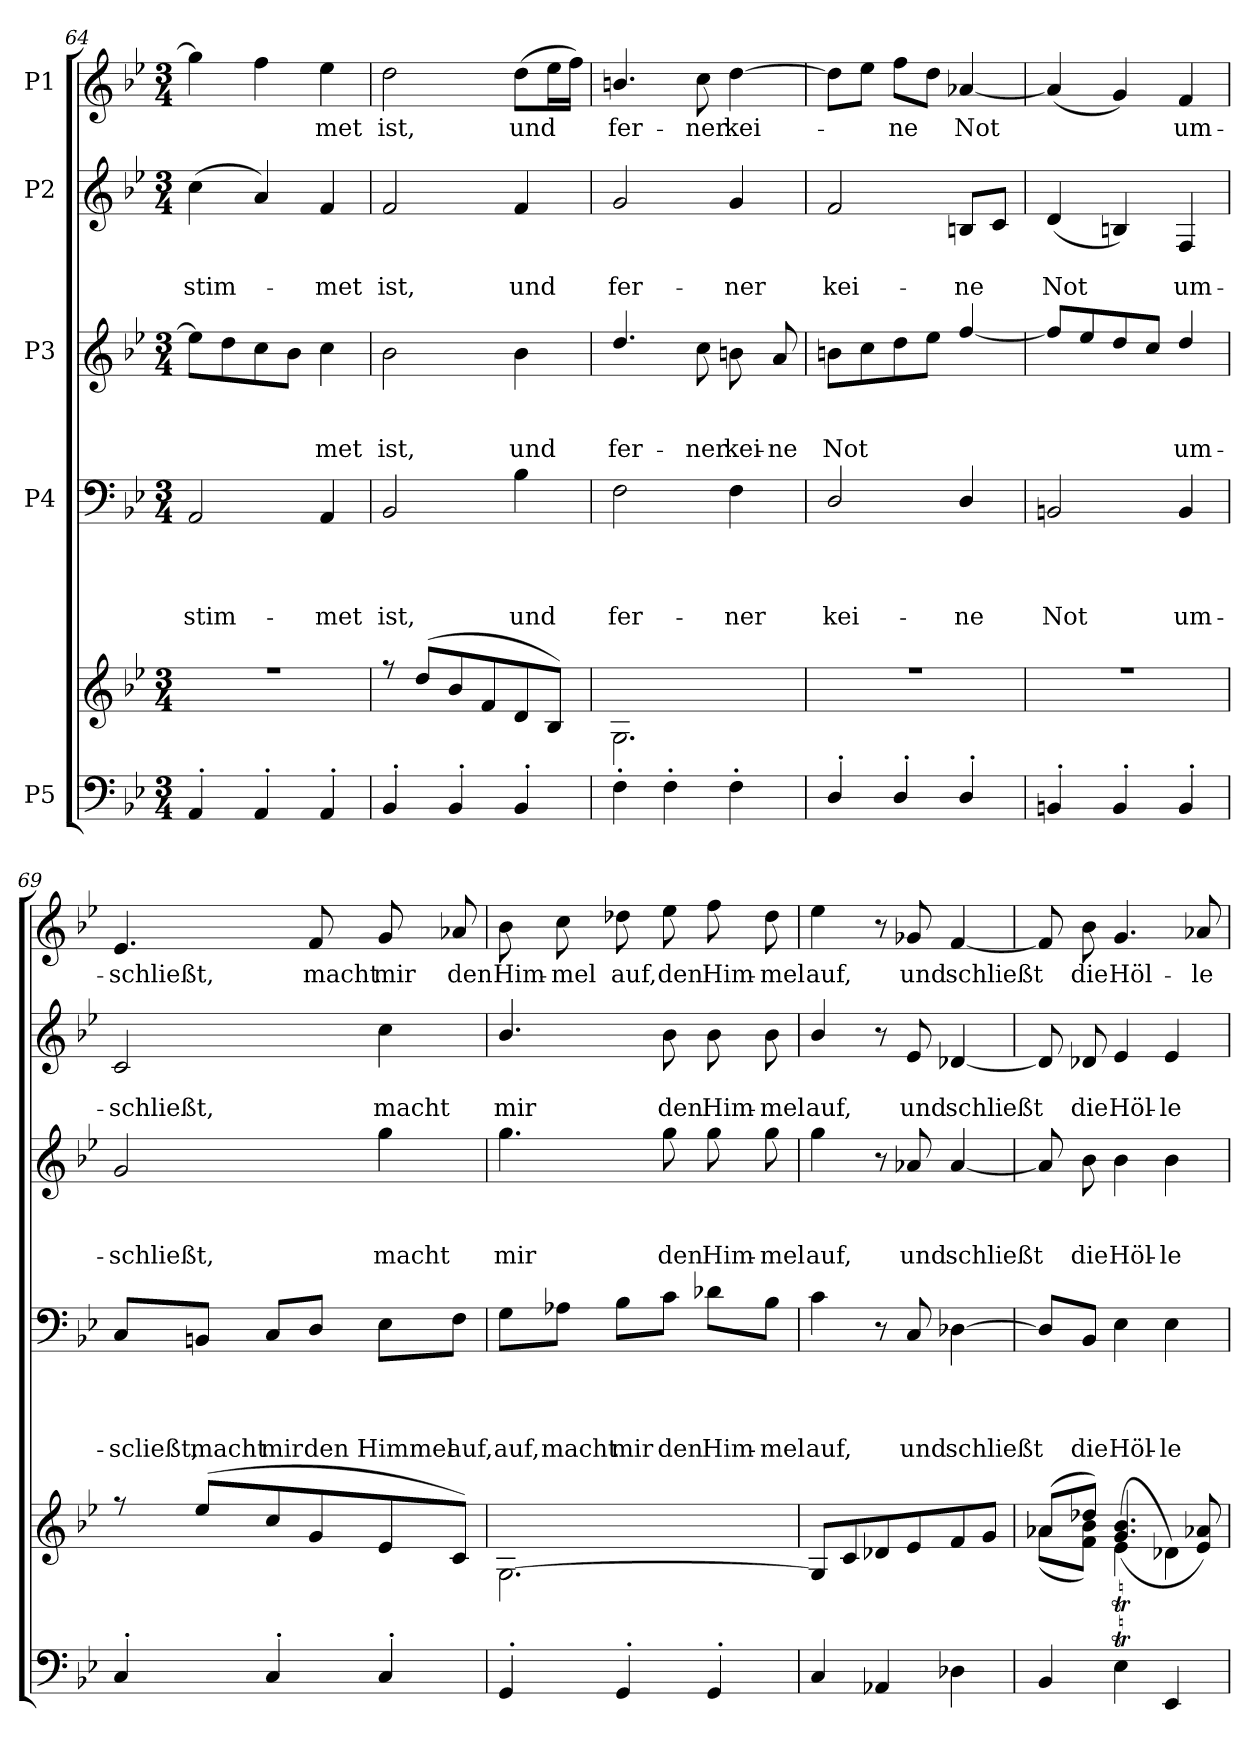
**kern	**kern	**kern	**text	**text	**text	**text	**kern	**text	**text	**text	**kern	**text	**text	**kern	**text
*part5	*part5	*part4	*part4	*part4	*part4	*part4	*part3	*part3	*part3	*part3	*part2	*part2	*part2	*part1	*part1
*staff6	*staff5	*staff4	*staff4	*staff4	*staff4	*staff4	*staff3	*staff3	*staff3	*staff3	*staff2	*staff2	*staff2	*staff1	*staff1
*I"P5	*	*I"P4	*	*	*	*	*I"P3	*	*	*	*I"P2	*	*	*I"P1	*
*clefF4	*clefG2	*clefF4	*	*	*	*	*clefG2	*	*	*	*clefG2	*	*	*clefG2	*
*	*	*	*	*	*	*	*ITrd7c12	*	*	*	*	*	*	*	*
*k[b-e-]	*k[b-e-]	*k[b-e-]	*	*	*	*	*k[b-e-]	*	*	*	*k[b-e-]	*	*	*k[b-e-]	*
*B-:	*B-:	*B-:	*	*	*	*	*B-:	*	*	*	*B-:	*	*	*B-:	*
*M3/4	*M3/4	*M3/4	*	*	*	*	*M3/4	*	*	*	*M3/4	*	*	*M3/4	*
=64	=64	=64	=64	=64	=64	=64	=64	=64	=64	=64	=64	=64	=64	=64	=64
*^	*	*	*	*	*	*	*	*	*	*	*	*	*	*	*
!	!	!LO:N:vis=1	!	!	!	!	!LO:LY:b	!	!	!	!	!	!	!LO:LY:b	!	!
*	*	*^	*	*	*	*	*	*	*	*	*	*	*	*	*	*
4AA'>/	2.ryy	2.r	2.ryy	2AA/	.	.	.	-stim-	8e-\L]	.	.	.	(>4cc\	.	-stim-	4gg\]	.
.	.	.	.	.	.	.	.	.	8d\	.	.	.	.	.	.	.	.
4AA'>/	.	.	.	.	.	.	.	.	8c\	.	.	.	4a/)	.	.	4ff\	.
.	.	.	.	.	.	.	.	.	8B-\J	.	.	.	.	.	.	.	.
!	!	!	!	!	!	!	!	!LO:LY:b	!	!	!	!LO:LY:b	!	!	!LO:LY:b	!	!LO:LY:b
4AA'>/	.	.	.	4AA/	.	.	.	-met	4c\	.	.	-met	4f/	.	-met	4ee-\	-met
=65	=65	=65	=65	=65	=65	=65	=65	=65	=65	=65	=65	=65	=65	=65	=65	=65	=65
!	!	!	!	!	!	!	!	!LO:LY:b	!	!	!	!LO:LY:b	!	!	!LO:LY:b	!	!LO:LY:b
4BB-'>/	2.ryy	8r	2.ryy	2BB-/	.	.	.	ist,	2B-\	.	.	ist,	2f/	.	ist,	2dd\	ist,
.	.	(>8dd/L	.	.	.	.	.	.	.	.	.	.	.	.	.	.	.
4BB-'>/	.	8b-/	.	.	.	.	.	.	.	.	.	.	.	.	.	.	.
.	.	8f/	.	.	.	.	.	.	.	.	.	.	.	.	.	.	.
!	!	!	!	!	!	!	!	!LO:LY:b	!	!	!	!LO:LY:b	!	!	!LO:LY:b	!	!LO:LY:b
4BB-'>/	.	8d/	.	4B-\	.	.	.	und	4B-\	.	.	und	4f/	.	und	(>8dd\L	und
.	.	8B-/J)	.	.	.	.	.	.	.	.	.	.	.	.	.	16ee-\L	.
.	.	.	.	.	.	.	.	.	.	.	.	.	.	.	.	16ff\JJ)	.
=66	=66	=66	=66	=66	=66	=66	=66	=66	=66	=66	=66	=66	=66	=66	=66	=66	=66
!	!	!	!	!	!	!	!	!LO:LY:b	!	!	!	!LO:LY:b	!	!	!LO:LY:b	!	!LO:LY:b
4F'>\	2.ryy	2.ryy	2.G\	2F\	.	.	.	fer-	4.d/	.	.	fer-	2g/	.	fer-	4.bn/	fer-
4F'>\	.	.	.	.	.	.	.	.	.	.	.	.	.	.	.	.	.
!	!	!	!	!	!	!	!	!	!	!	!	!LO:LY:b	!	!	!	!	!LO:LY:b
.	.	.	.	.	.	.	.	.	8c\	.	.	-ner	.	.	.	8cc\	-ner
!	!	!	!	!	!	!	!	!LO:LY:b	!	!	!	!LO:LY:b	!	!	!LO:LY:b	!	!LO:LY:b
4F'>\	.	.	.	4F\	.	.	.	-ner	8Bn\	.	.	kei-	4g/	.	-ner	[>4dd\	kei-
!	!	!	!	!	!	!	!	!	!	!	!	!LO:LY:b	!	!	!	!	!
.	.	.	.	.	.	.	.	.	8A/	.	.	-ne	.	.	.	.	.
!!LO:PB:g=z
=67	=67	=67	=67	=67	=67	=67	=67	=67	=67	=67	=67	=67	=67	=67	=67	=67	=67
!	!	!LO:N:vis=1	!	!	!	!	!	!LO:LY:b	!	!	!	!LO:LY:b	!	!	!LO:LY:b	!	!
4D'</	2.ryy	2.r	2.ryy	2D/	.	.	.	kei-	8Bn\L	.	.	Not	2f/	.	kei-	8dd\L]	.
.	.	.	.	.	.	.	.	.	8c\	.	.	.	.	.	.	8ee-\J	.
!	!	!	!	!	!	!	!	!	!	!	!	!	!	!	!	!	!LO:LY:b
4D'</	.	.	.	.	.	.	.	.	8d\	.	.	.	.	.	.	8ff\L	-ne
.	.	.	.	.	.	.	.	.	8e-\J	.	.	.	.	.	.	8dd\J	.
!	!	!	!	!	!	!	!	!LO:LY:b	!	!	!	!	!	!	!LO:LY:b	!	!LO:LY:b
4D'</	.	.	.	4D/	.	.	.	-ne	[<4f/	.	.	.	8Bn/L	.	-ne	[<4a-X/	Not
.	.	.	.	.	.	.	.	.	.	.	.	.	8c/J	.	.	.	.
=68	=68	=68	=68	=68	=68	=68	=68	=68	=68	=68	=68	=68	=68	=68	=68	=68	=68
!	!	!LO:N:vis=1	!	!	!	!	!	!LO:LY:b	!	!	!	!	!	!	!LO:LY:b	!	!
4BBn'>/	2.ryy	2.r	2.ryy	2BBn/	.	.	.	Not	8f/L]	.	.	.	(<4d/	.	Not	(<4a-/]	.
.	.	.	.	.	.	.	.	.	8e-/	.	.	.	.	.	.	.	.
4BB'>/	.	.	.	.	.	.	.	.	8d/	.	.	.	4Bn/)	.	.	4g/)	.
.	.	.	.	.	.	.	.	.	8c/J	.	.	.	.	.	.	.	.
!	!	!	!	!	!	!	!	!LO:LY:b	!	!	!	!LO:LY:b	!	!	!LO:LY:b	!	!LO:LY:b
4BB'>/	.	.	.	4BB/	.	.	.	um-	4d/	.	.	um-	4F/	.	um-	4f/	um-
=69	=69	=69	=69	=69	=69	=69	=69	=69	=69	=69	=69	=69	=69	=69	=69	=69	=69
!	!	!	!	!	!	!	!	!LO:LY:b	!	!	!	!LO:LY:b	!	!	!LO:LY:b	!	!LO:LY:b
4C'>/	2.ryy	8r	2.ryy	8C/L	.	.	.	-scließt,	2G/	.	.	-schließt,	2c/	.	-schließt,	4.e-/	-schließt,
!	!	!	!	!	!	!	!	!LO:LY:b	!	!	!	!	!	!	!	!	!
.	.	(>8ee-/L	.	8BBn/J	.	.	.	macht	.	.	.	.	.	.	.	.	.
!	!	!	!	!	!	!	!	!LO:LY:b	!	!	!	!	!	!	!	!	!
4C'>/	.	8cc/	.	8C/L	.	.	.	mir	.	.	.	.	.	.	.	.	.
!	!	!	!	!	!	!	!	!LO:LY:b	!	!	!	!	!	!	!	!	!LO:LY:b
.	.	8g/	.	8D/J	.	.	.	den	.	.	.	.	.	.	.	8f/	macht
!	!	!	!	!	!	!	!	!LO:LY:b	!	!	!	!LO:LY:b	!	!	!LO:LY:b	!	!LO:LY:b
4C'>/	.	8e-/	.	8E-\L	.	.	.	Himmel	4g\	.	.	macht	4cc\	.	macht	8g/	mir
!	!	!	!	!	!	!	!	!LO:LY:b	!	!	!	!	!	!	!	!	!LO:LY:b
.	.	8c/J)	.	8F\J	.	.	.	auf,	.	.	.	.	.	.	.	8a-X/	den
!!LO:LB:g=z
=70	=70	=70	=70	=70	=70	=70	=70	=70	=70	=70	=70	=70	=70	=70	=70	=70	=70
!	!	!	!	!	!	!	!	!LO:LY:b	!	!	!	!LO:LY:b	!	!	!LO:LY:b	!	!LO:LY:b
4GG'>/	2.ryy	[>2.G\	2.ryy	8G\L	.	.	.	auf,	4.g\	.	.	mir	4.b-/	.	mir	8b-\	Him-
!	!	!	!	!	!	!	!	!LO:LY:b	!	!	!	!	!	!	!	!	!LO:LY:b
.	.	.	.	8A-X\J	.	.	.	macht	.	.	.	.	.	.	.	8cc\	-mel
!	!	!	!	!	!	!	!	!LO:LY:b	!	!	!	!	!	!	!	!	!LO:LY:b
4GG'>/	.	.	.	8B-\L	.	.	.	mir	.	.	.	.	.	.	.	8dd-X\	auf,
!	!	!	!	!	!	!	!	!LO:LY:b	!	!	!	!LO:LY:b	!	!	!LO:LY:b	!	!LO:LY:b
.	.	.	.	8c\J	.	.	.	den	8g\	.	.	den	8b-\	.	den	8ee-\	den
!	!	!	!	!	!	!	!	!LO:LY:b	!	!	!	!LO:LY:b	!	!	!LO:LY:b	!	!LO:LY:b
4GG'>/	.	.	.	8d-X\L	.	.	.	Him-	8g\	.	.	Him-	8b-\	.	Him-	8ff\	Him-
!	!	!	!	!	!	!	!	!LO:LY:b	!	!	!	!LO:LY:b	!	!	!LO:LY:b	!	!LO:LY:b
.	.	.	.	8B-\J	.	.	.	-mel	8g\	.	.	-mel	8b-\	.	-mel	8dd-\	-mel
=71	=71	=71	=71	=71	=71	=71	=71	=71	=71	=71	=71	=71	=71	=71	=71	=71	=71
!	!	!	!	!	!	!	!	!LO:LY:b	!	!	!	!LO:LY:b	!	!	!LO:LY:b	!	!LO:LY:b
4C/	2.ryy	8G/L]	2.ryy	4c\	.	.	.	auf,	4g\	.	.	auf,	4b-/	.	auf,	4ee-\	auf,
.	.	8c/	.	.	.	.	.	.	.	.	.	.	.	.	.	.	.
4AA-X/	.	8d-X/	.	8r	.	.	.	.	8r	.	.	.	8r	.	.	8r	.
!	!	!	!	!	!	!	!	!LO:LY:b	!	!	!	!LO:LY:b	!	!	!LO:LY:b	!	!LO:LY:b
.	.	8e-/	.	8C/	.	.	.	und	8A-X/	.	.	und	8e-/	.	und	8g-X/	und
!	!	!	!	!	!	!	!	!LO:LY:b	!	!	!	!LO:LY:b	!	!	!LO:LY:b	!	!LO:LY:b
4D-X\	.	8f/	.	[>4D-X\	.	.	.	schließt	[<4A-/	.	.	schließt	[<4d-X/	.	schließt	[<4f/	schließt
.	.	8g/J	.	.	.	.	.	.	.	.	.	.	.	.	.	.	.
=72	=72	=72	=72	=72	=72	=72	=72	=72	=72	=72	=72	=72	=72	=72	=72	=72	=72
4BB-/	2.ryy	(>8a-X/L	(<8a-X\L	8D-/L]	.	.	.	.	8A-/]	.	.	.	8d-/]	.	.	8f/]	.
!	!	!	!	!	!	!	!	!LO:LY:b	!	!	!	!LO:LY:b	!	!	!LO:LY:b	!	!LO:LY:b
.	.	8dd-X/J)	8f\ 8b-\J)	8BB-/J	.	.	.	die	8B-\	.	.	die	8d-X/	.	die	8b-\	die
!	!	!	!	!	!	!	!	!LO:LY:b	!	!	!	!LO:LY:b	!	!	!LO:LY:b	!	!LO:LY:b
4E-\	.	(<4e-\	(>4.g/T 4.b-/T	4E-\	.	.	.	Höl-	4B-\	.	.	Höl-	4e-/	.	Höl-	4.g/	Höl-
!	!	!	!	!	!	!	!	!LO:LY:b	!	!	!	!LO:LY:b	!	!	!LO:LY:b	!	!
4EE-/	.	4d-X\)	.	4E-\	.	.	.	-le	4B-\	.	.	-le	4e-/	.	-le	.	.
!	!	!	!	!	!	!	!	!	!	!	!	!	!	!	!	!	!LO:LY:b
.	.	.	8e-/ 8a-/)	.	.	.	.	.	.	.	.	.	.	.	.	8a-X/	-le
*v	*v	*	*	*	*	*	*	*	*	*	*	*	*	*	*	*	*
*	*v	*v	*	*	*	*	*	*	*	*	*	*	*	*	*	*
=	=	=	=	=	=	=	=	=	=	=	=	=	=	=	=
*-	*-	*-	*-	*-	*-	*-	*-	*-	*-	*-	*-	*-	*-	*-	*-
